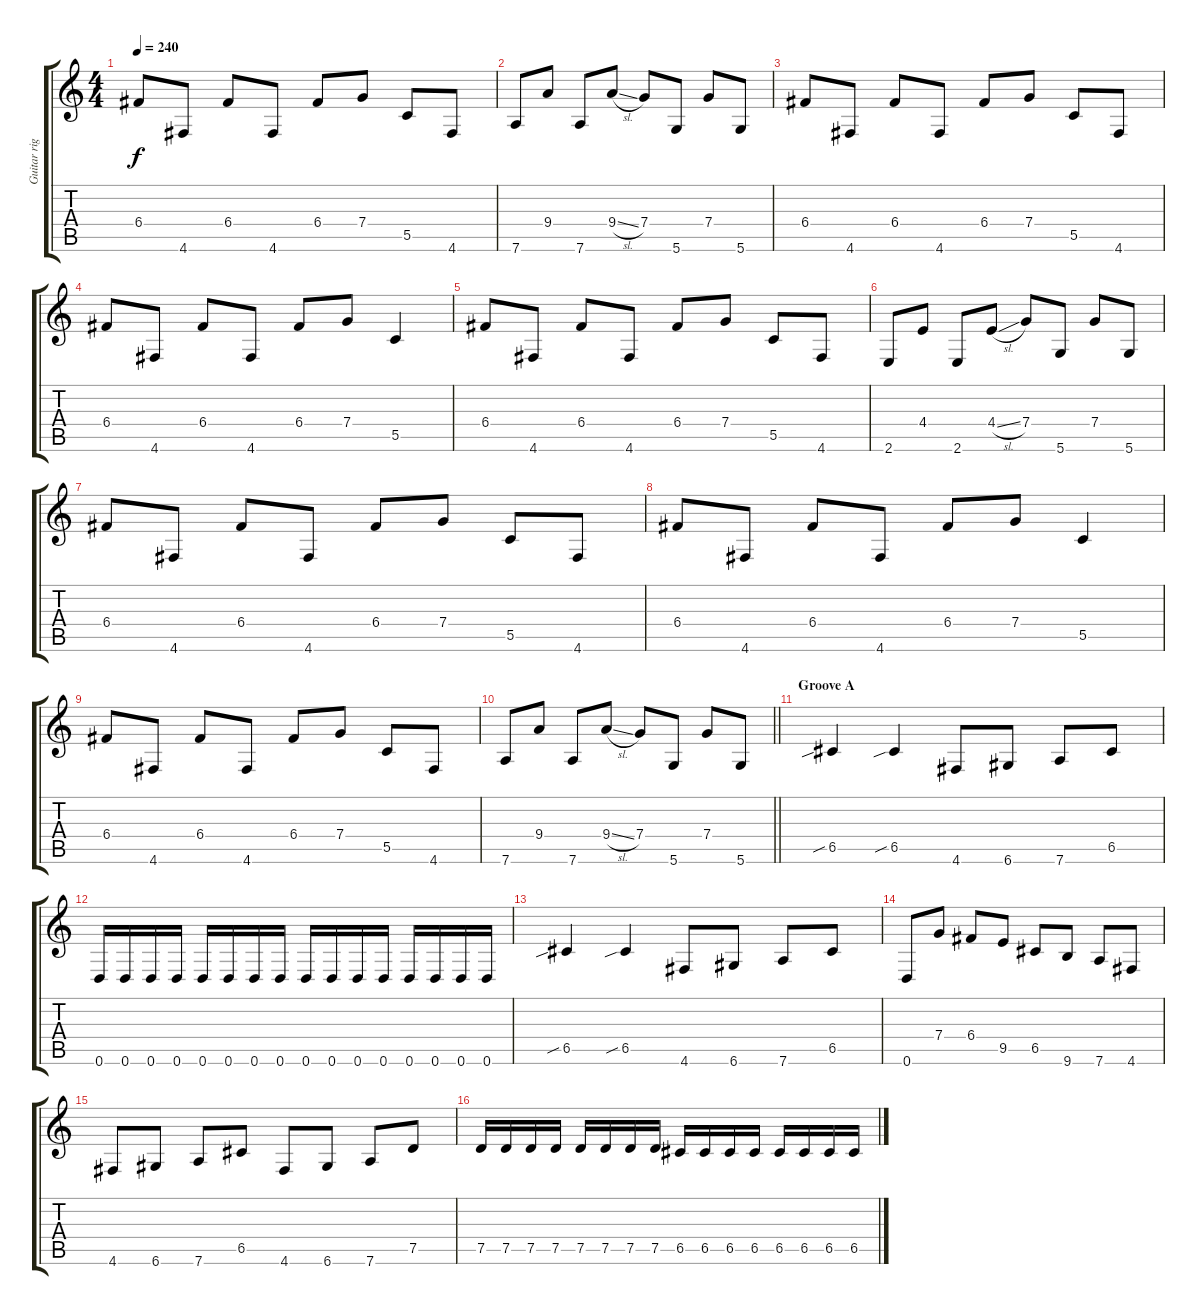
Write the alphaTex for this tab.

\track ("Guitar right" "Guitar rig") {instrument distortionguitar}
\staff {score tabs}
\tuning (D4 A3 F3 C3 G2 D2) {hide}
\ts (4 4)
\tempo 240
\clef g2
\ks c
6.4.8{dy f} 4.6.8 6.4.8 4.6.8 6.4.8 7.4.8 5.5.8 4.6.8 |
7.6.8 9.4.8 7.6.8 9.4{sl}.8 7.4.8 5.6.8 7.4.8 5.6.8 |
6.4.8 4.6.8 6.4.8 4.6.8 6.4.8 7.4.8 5.5.8 4.6.8 |
6.4.8 4.6.8 6.4.8 4.6.8 6.4.8 7.4.8 5.5.4 |
6.4.8 4.6.8 6.4.8 4.6.8 6.4.8 7.4.8 5.5.8 4.6.8 |
2.6.8 4.4.8 2.6.8 4.4{sl}.8 7.4.8 5.6.8 7.4.8 5.6.8 |
6.4.8 4.6.8 6.4.8 4.6.8 6.4.8 7.4.8 5.5.8 4.6.8 |
6.4.8 4.6.8 6.4.8 4.6.8 6.4.8 7.4.8 5.5.4 |
6.4.8 4.6.8 6.4.8 4.6.8 6.4.8 7.4.8 5.5.8 4.6.8 |
\barLineRight lightlight
7.6.8 9.4.8 7.6.8 9.4{sl}.8 7.4.8 5.6.8 7.4.8 5.6.8 |
\section ("" "Groove A")
6.5{sib}.4 6.5{sib}.4 4.6.8 6.6.8 7.6.8 6.5.8 |
0.6.16 0.6.16 0.6.16 0.6.16 0.6.16 0.6.16 0.6.16 0.6.16 0.6.16 0.6.16 0.6.16 0.6.16 0.6.16 0.6.16 0.6.16 0.6.16 |
6.5{sib}.4 6.5{sib}.4 4.6.8 6.6.8 7.6.8 6.5.8 |
0.6.8 7.4.8 6.4.8 9.5.8 6.5.8 9.6.8 7.6.8 4.6.8 |
4.6.8 6.6.8 7.6.8 6.5.8 4.6.8 6.6.8 7.6.8 7.5.8 |
7.5.16 7.5.16 7.5.16 7.5.16 7.5.16 7.5.16 7.5.16 7.5.16 6.5.16 6.5.16 6.5.16 6.5.16 6.5.16 6.5.16 6.5.16 6.5.16
